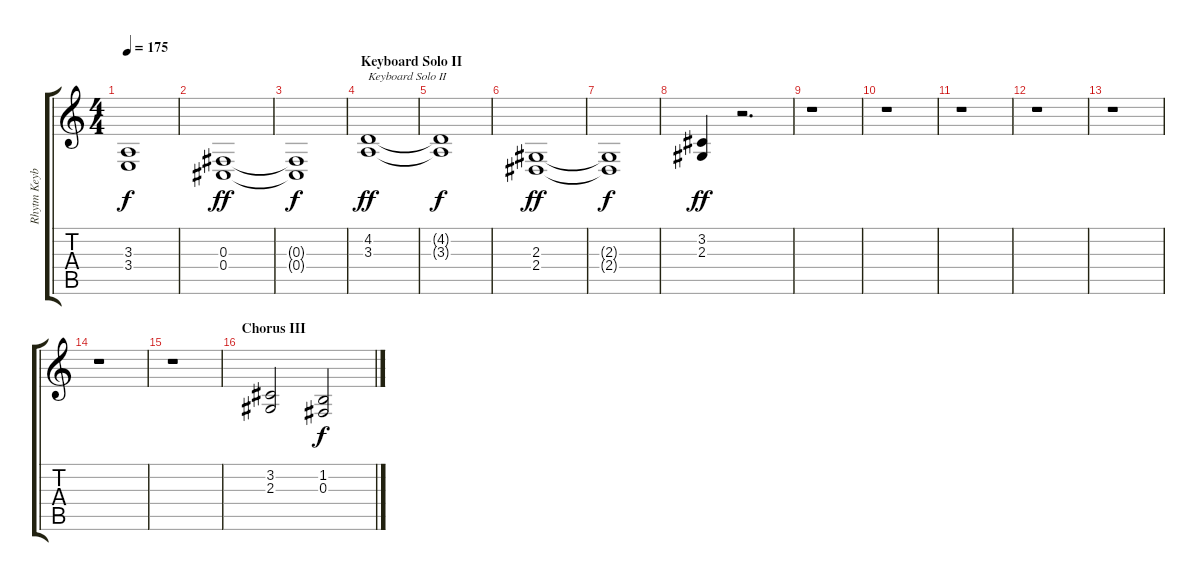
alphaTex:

\track ("Rhytm Keyboard" "Rhytm Keyb") {instrument choiraahs}
\staff {score tabs}
\tuning (Eb4 Bb3 Gb3 Db3 Ab2 Eb2) {hide}
\ts (4 4)
\tempo 175
\clef g2
\ks c
(3.3{t} 3.4{t}).1{dy f} |
(0.3 0.4).1{dy ff} |
(0.3{t} 0.4{t}).1{dy f} |
\section ("" "Keyboard Solo II")
(4.2 3.3).1{txt "Keyboard Solo II" dy ff} |
(4.2{t} 3.3{t}).1{dy f} |
(2.3 2.4).1{dy ff} |
(2.3{t} 2.4{t}).1{dy f} |
(3.2 2.3).4{dy ff} r.2{d} |
r.1 |
r.1 |
r.1 |
r.1 |
r.1 |
r.1 |
r.1 |
\section ("" "Chorus III")
(3.2 2.3).2 (1.2 0.3).2{dy f}
